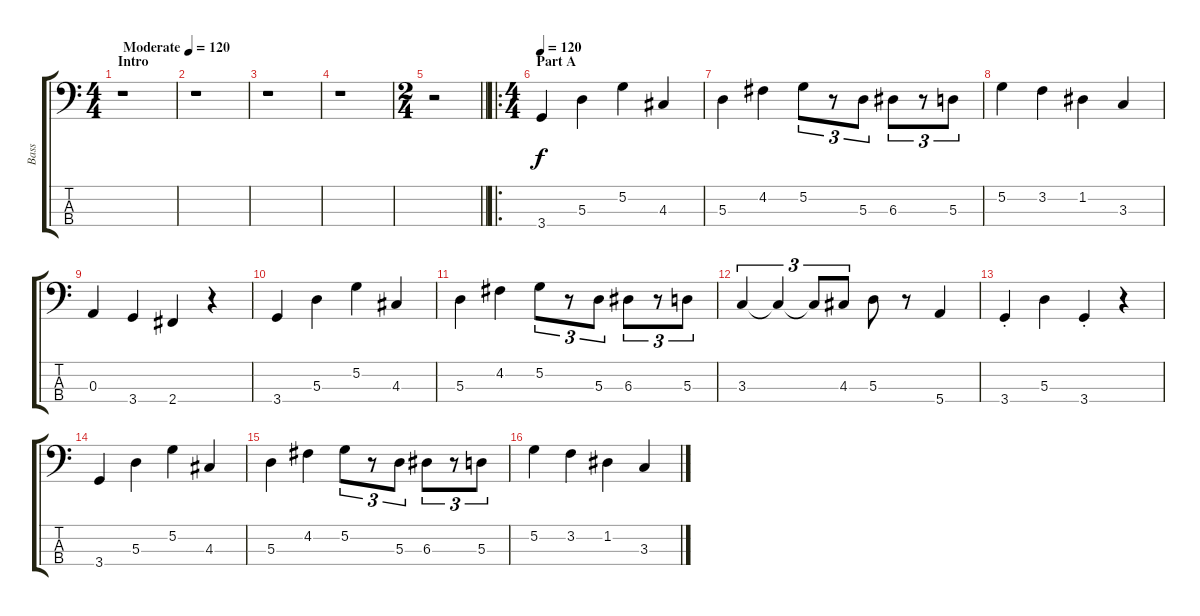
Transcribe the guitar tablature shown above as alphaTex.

\track ("Bass" "Bass") {instrument acousticbass}
\staff {score tabs}
\tuning (G2 D2 A1 E1) {hide}
\ts (4 4)
\section ("" "Intro")
\tempo (120 "Moderate")
\tempo 155
\tempo (120 "Moderate")
\clef f4
\ks c
r.1{dy f instrument acousticbass} |
r.1 |
r.1 |
r.1 |
\ts (2 4)
\barLineRight lightlight
r.2 |
\ro
\ts (4 4)
\section ("" "Part A")
\tempo 120
3.4.4 5.3.4 5.2.4 4.3.4 |
5.3.4 4.2.4 5.2.8{tu (3 2)} r.8{tu (3 2)} 5.3.8{tu (3 2)} 6.3.8{tu (3 2)} r.8{tu (3 2)} 5.3.8{tu (3 2)} |
5.2.4 3.2.4 1.2.4 3.3.4 |
0.3.4 3.4.4 2.4.4 r.4 |
3.4.4 5.3.4 5.2.4 4.3.4 |
5.3.4 4.2.4 5.2.8{tu (3 2)} r.8{tu (3 2)} 5.3.8{tu (3 2)} 6.3.8{tu (3 2)} r.8{tu (3 2)} 5.3.8{tu (3 2)} |
3.3.4{tu (3 2)} 3.3{t}.4{tu (3 2)} 3.3{t}.8{tu (3 2)} 4.3.8{tu (3 2)} 5.3.8 r.8 5.4.4 |
3.4{st}.4 5.3.4 3.4{st}.4 r.4 |
3.4.4 5.3.4 5.2.4 4.3.4 |
5.3.4 4.2.4 5.2.8{tu (3 2)} r.8{tu (3 2)} 5.3.8{tu (3 2)} 6.3.8{tu (3 2)} r.8{tu (3 2)} 5.3.8{tu (3 2)} |
5.2.4 3.2.4 1.2.4 3.3.4
